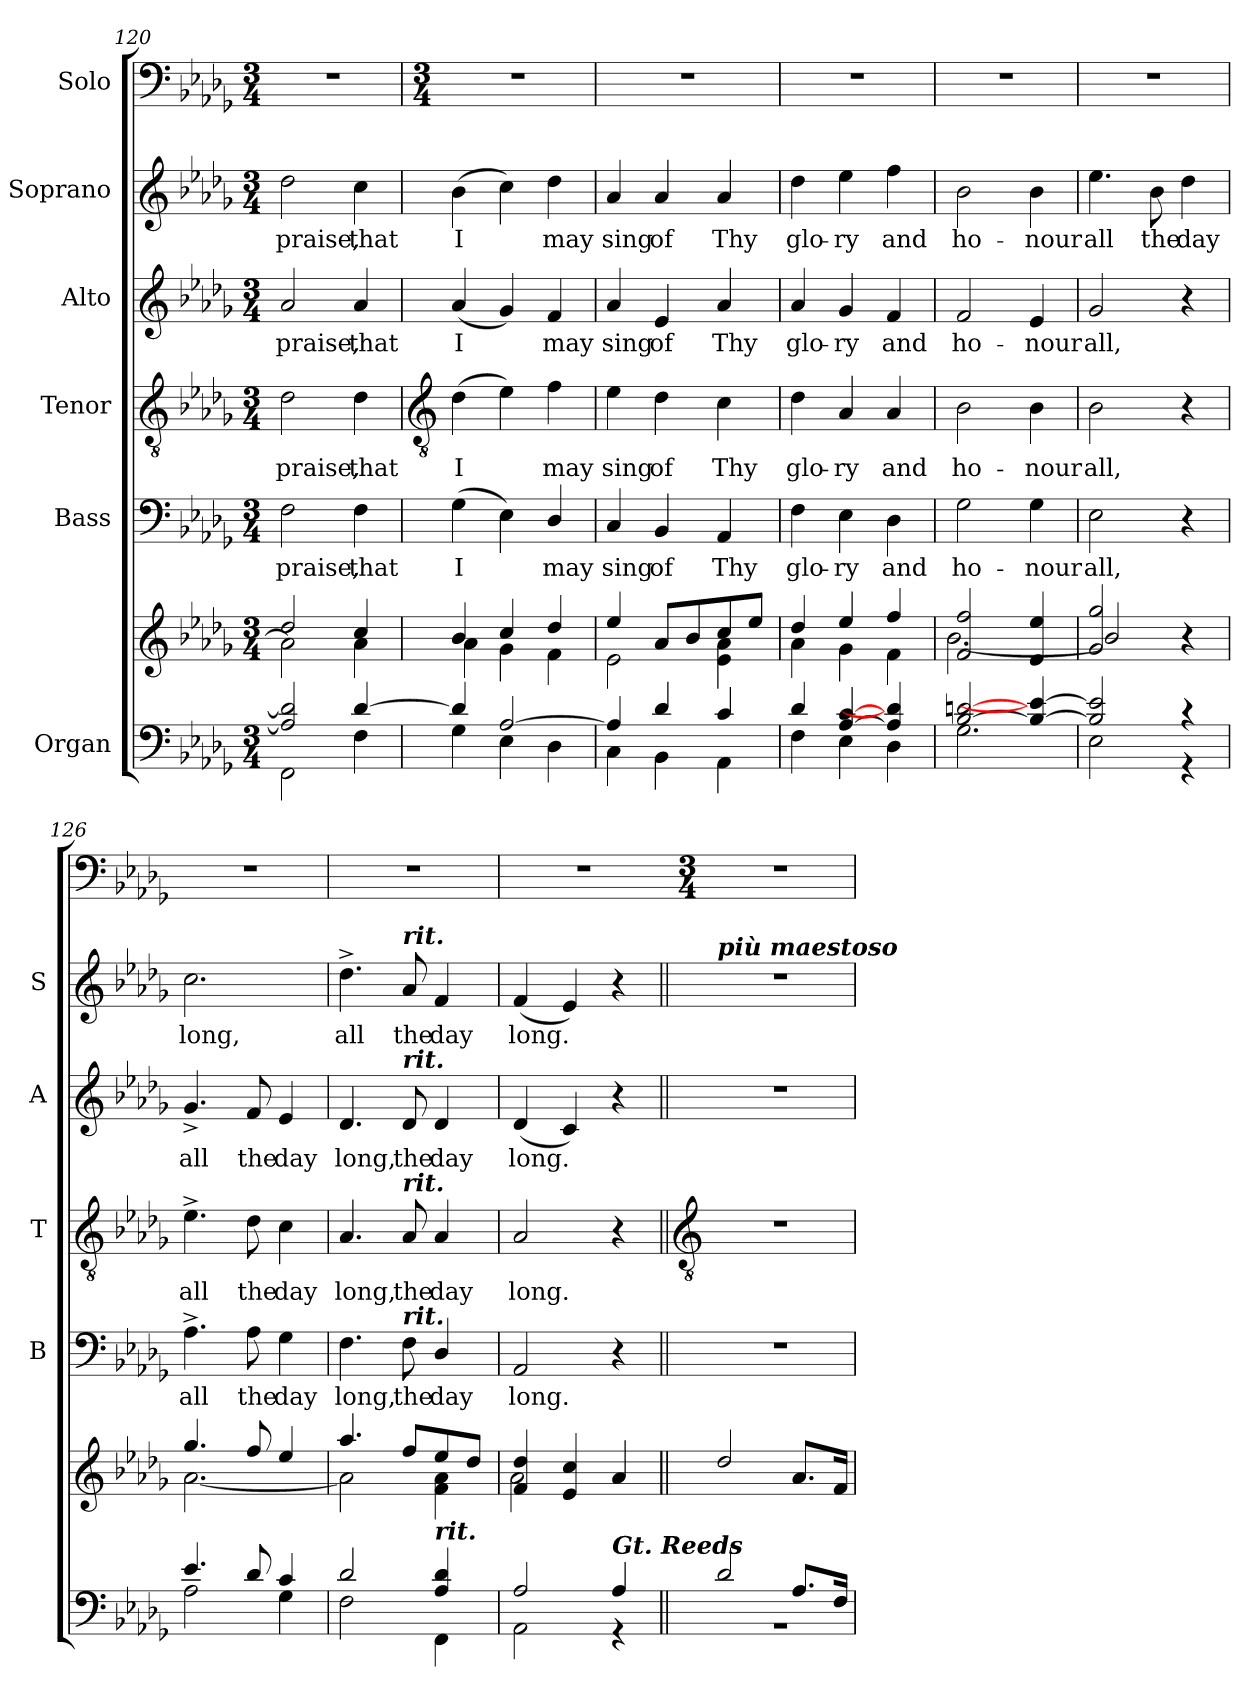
**kern	**kern	**kern	**text	**kern	**text	**kern	**text	**kern	**text	**kern
*part6	*part6	*part5	*part5	*part4	*part4	*part3	*part3	*part2	*part2	*part1
*staff7	*staff6	*staff5	*staff5	*staff4	*staff4	*staff3	*staff3	*staff2	*staff2	*staff1
*I"Organ	*	*I"Bass	*	*I"Tenor	*	*I"Alto	*	*I"Soprano	*	*I"Solo
*	*	*I'B	*	*I'T	*	*I'A	*	*I'S	*	*
*clefF4	*clefG2	*clefF4	*	*clefGv2	*	*clefG2	*	*clefG2	*	*clefF4
*k[b-e-a-d-g-]	*k[b-e-a-d-g-]	*k[b-e-a-d-g-]	*	*k[b-e-a-d-g-]	*	*k[b-e-a-d-g-]	*	*k[b-e-a-d-g-]	*	*k[b-e-a-d-g-]
*D-:	*D-:	*D-:	*	*D-:	*	*D-:	*	*D-:	*	*D-:
*M3/4	*M3/4	*M3/4	*	*M3/4	*	*M3/4	*	*M3/4	*	*M3/4
=120	=120	=120	=120	=120	=120	=120	=120	=120	=120	=120
*^	*^	*	*	*	*	*	*	*	*	*
!	!	!	!	!	!LO:LY:b	!	!LO:LY:b	!	!LO:LY:b	!	!LO:LY:b	!
2A-/] 2d-/]	2FF\	2dd-/	2a-\]	2F	praise,	2d-	praise,	2a-	praise,	2dd-	praise,	2.r
!	!	!	!	!	!LO:LY:b	!	!LO:LY:b	!	!LO:LY:b	!	!LO:LY:b	!
[4d-/	4F\	4cc/	4a-\	4F	that	4d-	that	4a-	that	4cc	that	.
!!LO:LB:g=z
=121	=121	=121	=121	=121	=121	=121	=121	=121	=121	=121	=121	=121
*	*	*	*	*	*	*clefGv2	*	*	*	*	*	*
*	*	*	*	*	*	*	*	*	*	*	*	*M3/4
!	!	!	!	!	!LO:LY:b	!	!LO:LY:b	!	!LO:LY:b	!	!LO:LY:b	!
4d-/]	4G-\	4b-/	4a-\	(>4G-	I	(>4d-	I	(<4a-	I	(>4b-	I	2.r
[2A-/	4E-\	4cc/	4g-\	4E-)	.	4e-)	.	4g-)	.	4cc)	.	.
!	!	!	!	!	!LO:LY:b	!	!LO:LY:b	!	!LO:LY:b	!	!LO:LY:b	!
.	4D-\	4dd-/	4f\	4D-/	may	4f	may	4f	may	4dd-	may	.
=122	=122	=122	=122	=122	=122	=122	=122	=122	=122	=122	=122	=122
!	!	!	!	!	!LO:LY:b	!	!LO:LY:b	!	!LO:LY:b	!	!LO:LY:b	!
4A-/]	4C\	4ee-/	2e-\	4C	sing	4e-	sing	4a-	sing	4a-	sing	2.r
!	!	!	!	!	!LO:LY:b	!	!LO:LY:b	!	!LO:LY:b	!	!LO:LY:b	!
4d-/	4BB-\	8a-/L	.	4BB-	of	4d-	of	4e-	of	4a-	of	.
.	.	8b-/	.	.	.	.	.	.	.	.	.	.
!	!	!	!	!	!LO:LY:b	!	!LO:LY:b	!	!LO:LY:b	!	!LO:LY:b	!
4c/	4AA-\	8cc/	4e-\ 4a-\	4AA-	Thy	4c	Thy	4a-	Thy	4a-	Thy	.
.	.	8ee-/J	.	.	.	.	.	.	.	.	.	.
=123	=123	=123	=123	=123	=123	=123	=123	=123	=123	=123	=123	=123
!	!	!	!	!	!LO:LY:b	!	!LO:LY:b	!	!LO:LY:b	!	!LO:LY:b	!
4d-/	4F\	4dd-/	4a-\	4F	glo-	4d-	glo-	4a-	glo-	4dd-	glo-	2.r
!	!	!	!	!	!LO:LY:b	!	!LO:LY:b	!	!LO:LY:b	!	!LO:LY:b	!
[4A-/ [4c/	4E-\	4ee-/	4g-\	4E-	-ry	4A-	-ry	4g-	-ry	4ee-	-ry	.
!	!	!	!	!	!LO:LY:b	!	!LO:LY:b	!	!LO:LY:b	!	!LO:LY:b	!
4A-/] 4d-/]	4D-\	4ff/	4f\	4D-	and	4A-	and	4f	and	4ff	and	.
=124	=124	=124	=124	=124	=124	=124	=124	=124	=124	=124	=124	=124
!	!	!	!	!	!LO:LY:b	!	!LO:LY:b	!	!LO:LY:b	!	!LO:LY:b	!
[2B-/ [2dn/	2.G-\	2f/ 2ff/	[2.b-\	2G-	ho-	2B-	ho-	2f	ho-	2b-	ho-	2.r
!	!	!	!	!	!LO:LY:b	!	!LO:LY:b	!	!LO:LY:b	!	!LO:LY:b	!
4B-/_ 4e-/_	.	4e-/ 4ee-/	.	4G-	-nour	4B-	-nour	4e-	-nour	4b-	-nour	.
=125	=125	=125	=125	=125	=125	=125	=125	=125	=125	=125	=125	=125
!	!	!	!	!	!LO:LY:b	!	!LO:LY:b	!	!LO:LY:b	!	!LO:LY:b	!
2B-/] 2e-/]	2E-\	2g-/ 2gg-/	2b-/]	2E-	all,	2B-	all,	2g-	all,	4.ee-	all	2.r
!	!	!	!	!	!	!	!	!	!	!	!LO:LY:b	!
.	.	.	.	.	.	.	.	.	.	8b-	the	.
!	!	!	!	!	!	!	!	!	!	!	!LO:LY:b	!
4r	4r	4r	4ryy	4r	.	4r	.	4r	.	4dd-	day	.
=126	=126	=126	=126	=126	=126	=126	=126	=126	=126	=126	=126	=126
!	!	!	!	!	!LO:LY:b	!	!LO:LY:b	!	!LO:LY:b	!	!LO:LY:b	!
4.e-/	2A-\	4.gg-/	[2.a-\	4.A-^	all	4.e-^	all	4.g-^	all	2.cc	long,	2.r
!	!	!	!	!	!LO:LY:b	!	!LO:LY:b	!	!LO:LY:b	!	!	!
8d-/	.	8ff/	.	8A-	the	8d-	the	8f	the	.	.	.
!	!	!	!	!	!LO:LY:b	!	!LO:LY:b	!	!LO:LY:b	!	!	!
4c/	4G-\	4ee-/	.	4G-	day	4c	day	4e-	day	.	.	.
=127	=127	=127	=127	=127	=127	=127	=127	=127	=127	=127	=127	=127
!	!	!	!	!	!LO:LY:b	!	!LO:LY:b	!	!LO:LY:b	!	!LO:LY:b	!
2d-/	2F\	4.aa-/	2a-\]	4.F	long,	4.A-	long,	4.d-	long,	4.dd-^	all	2.r
!	!	!	!	!	!	!	!	!	!	!LO:TX:a:Bi:t=rit.	!	!
!	!	!	!	!	!	!	!	!LO:TX:a:Bi:t=rit.	!	!	!	!
!	!	!	!	!	!	!LO:TX:a:Bi:t=rit.	!	!	!	!	!	!
!	!	!	!	!LO:TX:a:Bi:t=rit.	!	!	!	!	!	!	!	!
!	!	!	!	!	!LO:LY:b	!	!LO:LY:b	!	!LO:LY:b	!	!LO:LY:b	!
.	.	8ff/L	.	8F	the	8A-	the	8d-	the	8a-	the	.
!LO:TX:a:Bi:t=rit.	!	!	!	!	!	!	!	!	!	!	!	!
!	!	!	!	!	!LO:LY:b	!	!LO:LY:b	!	!LO:LY:b	!	!LO:LY:b	!
4A-/ 4d-/	4FF\	8ee-/	4f\ 4a-\	4D-/	day	4A-	day	4d-	day	4f	day	.
.	.	8dd-/J	.	.	.	.	.	.	.	.	.	.
=128	=128	=128	=128	=128	=128	=128	=128	=128	=128	=128	=128	=128
!	!	!	!	!	!LO:LY:b	!	!LO:LY:b	!	!LO:LY:b	!	!LO:LY:b	!
2A-/	2AA-\	4f/ 4dd-/	2a-\	2AA-	long.	2A-	long.	(<4d-	long.	(<4f	long.	2.r
.	.	4e-/ 4cc/	.	.	.	.	.	4c)	.	4e-)	.	.
!LO:TX:a:Bi:t=Gt. Reeds	!	!	!	!	!	!	!	!	!	!	!	!
4A-/	4r	4a-/	4ryy	4r	.	4r	.	4r	.	4r	.	.
!!LO:LB:g=z
=129||	=129||	=129||	=129||	=129||	=129	=129||	=129	=129||	=129	=129||	=129	=129
*	*	*	*	*	*	*clefGv2	*	*	*	*	*	*
*	*	*	*	*	*	*	*	*	*	*	*	*M3/4
!	!	!	!	!	!	!	!	!	!	!LO:TX:a:Bi:t=più maestoso	!	!
!	!LO:N:vis=1	!	!	!LO:N:vis=1	!	!LO:N:vis=1	!	!LO:N:vis=1	!	!LO:N:vis=1	!	!
2d-/	2.r	2dd-	2.ryy	2.r	.	2.r	.	2.r	.	2.r	.	2.r
8.A-/L	.	8.a-L	.	.	.	.	.	.	.	.	.	.
16F/J	.	16fJ	.	.	.	.	.	.	.	.	.	.
*v	*v	*	*	*	*	*	*	*	*	*	*	*
*	*v	*v	*	*	*	*	*	*	*	*	*
=	=	=	=	=	=	=	=	=	=	=
*-	*-	*-	*-	*-	*-	*-	*-	*-	*-	*-
